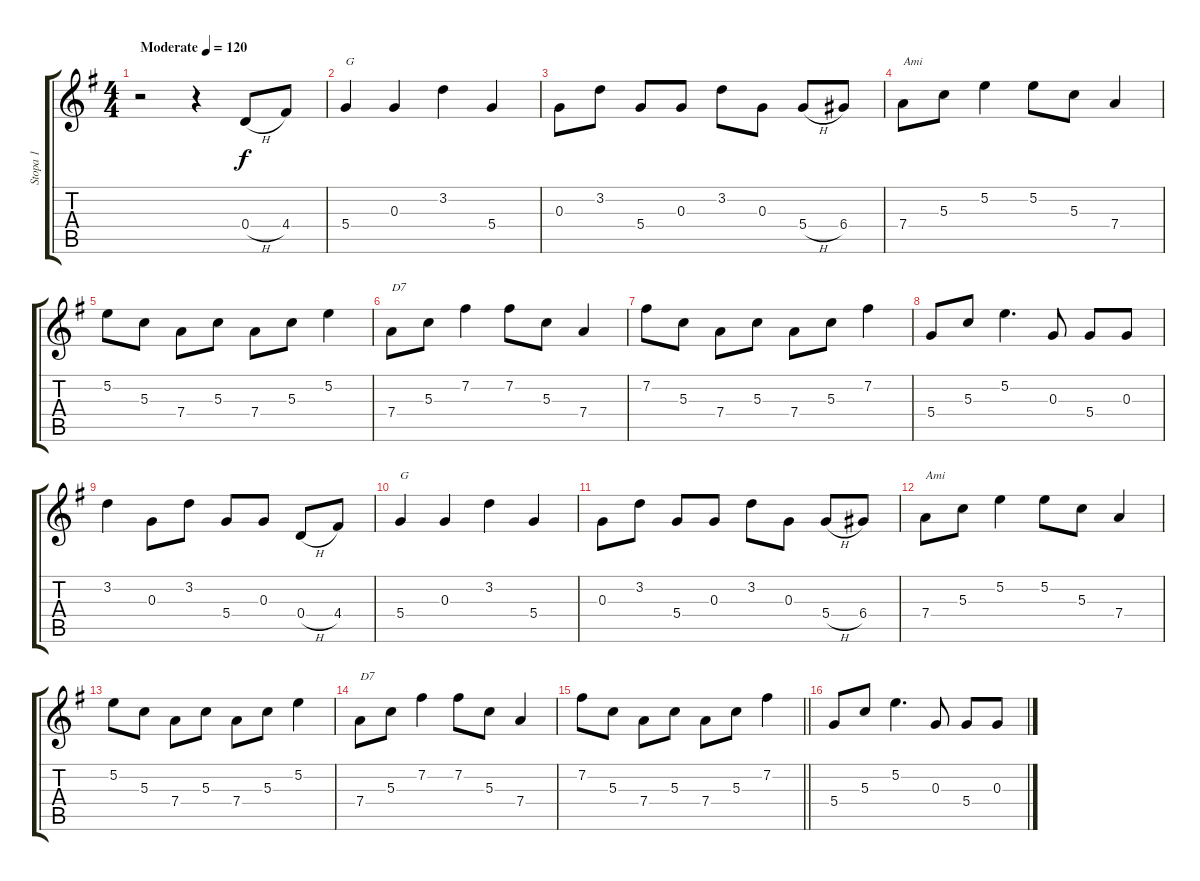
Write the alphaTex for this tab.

\track ("Stopa 1" "Stopa 1") {instrument acousticguitarsteel}
\staff {score tabs}
\tuning (E4 B3 G3 D3 A2 E2) {hide}
\ts (4 4)
\tempo (120 "Moderate")
\clef g2
\ks g
r.2{dy f instrument acousticguitarsteel} r.4 0.4{h}.8 4.4.8 |
5.4.4{txt "G"} 0.3.4 3.2.4 5.4.4 |
0.3.8 3.2.8 5.4.8 0.3.8 3.2.8 0.3.8 5.4{h}.8 6.4.8 |
7.4.8{txt "Ami"} 5.3.8 5.2.4 5.2.8 5.3.8 7.4.4 |
5.2.8 5.3.8 7.4.8 5.3.8 7.4.8 5.3.8 5.2.4 |
7.4.8{txt "D7"} 5.3.8 7.2.4 7.2.8 5.3.8 7.4.4 |
7.2.8 5.3.8 7.4.8 5.3.8 7.4.8 5.3.8 7.2.4 |
5.4.8 5.3.8 5.2.4{d} 0.3.8 5.4.8 0.3.8 |
3.2.4 0.3.8 3.2.8 5.4.8 0.3.8 0.4{h}.8 4.4.8 |
5.4.4{txt "G"} 0.3.4 3.2.4 5.4.4 |
0.3.8 3.2.8 5.4.8 0.3.8 3.2.8 0.3.8 5.4{h}.8 6.4.8 |
7.4.8{txt "Ami"} 5.3.8 5.2.4 5.2.8 5.3.8 7.4.4 |
5.2.8 5.3.8 7.4.8 5.3.8 7.4.8 5.3.8 5.2.4 |
7.4.8{txt "D7"} 5.3.8 7.2.4 7.2.8 5.3.8 7.4.4 |
\barLineRight lightlight
7.2.8 5.3.8 7.4.8 5.3.8 7.4.8 5.3.8 7.2.4 |
5.4.8 5.3.8 5.2.4{d} 0.3.8 5.4.8 0.3.8
